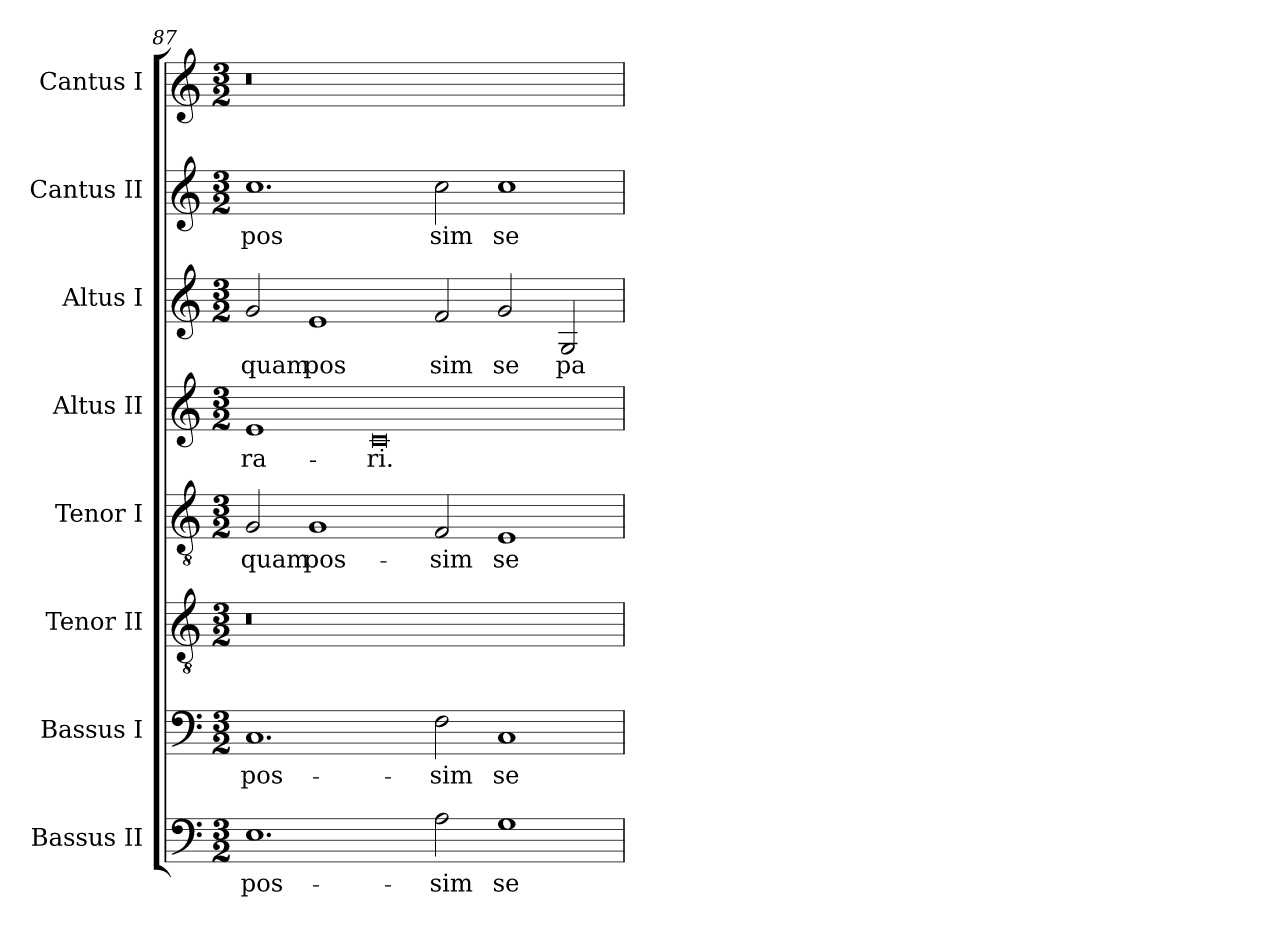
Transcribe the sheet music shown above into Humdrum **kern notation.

**kern	**text	**kern	**text	**kern	**kern	**text	**kern	**text	**kern	**text	**kern	**text	**kern
*part8	*part8	*part7	*part7	*part6	*part5	*part5	*part4	*part4	*part3	*part3	*part2	*part2	*part1
*staff8	*staff8	*staff7	*staff7	*staff6	*staff5	*staff5	*staff4	*staff4	*staff3	*staff3	*staff2	*staff2	*staff1
*I"Bassus II	*	*I"Bassus I	*	*I"Tenor II	*I"Tenor I	*	*I"Altus II	*	*I"Altus I	*	*I"Cantus II	*	*I"Cantus I
*I'B II	*	*I'B I	*	*I'T II	*I'T I	*	*I'A II	*	*I'A I	*	*I'C II	*	*I'C I
!!LO:LB:g=z
*clefF4	*	*clefF4	*	*clefGv2	*clefGv2	*	*clefG2	*	*clefG2	*	*clefG2	*	*clefG2
*	*	*k[]	*	*	*	*	*k[]	*	*k[]	*	*	*	*
*	*	*C:	*	*	*	*	*C:	*	*C:	*	*	*	*
*M3/2	*	*M3/2	*	*M3/2	*M3/2	*	*M3/2	*	*M3/2	*	*M3/2	*	*M3/2
=87	=87	=87	=87	=87	=87	=87	=87	=87	=87	=87	=87	=87	=87
!	!LO:LY:b:cj	!	!LO:LY:b:cj	!	!	!LO:LY:b:cj	!	!LO:LY:b:cj	!	!LO:LY:b:cj	!	!LO:LY:b:cj	!
1.E	pos-	1.C	pos-	0.r	2G/	-quam	1e	ra-	2g/	quam	1.cc	pos	0.r
!	!	!	!	!	!	!LO:LY:b:cj	!	!	!	!LO:LY:b:cj	!	!	!
.	.	.	.	.	1G	pos-	.	.	1e	pos	.	.	.
!	!	!	!	!	!	!	!	!LO:LY:b:cj	!	!	!	!	!
.	.	.	.	.	.	.	0c	-ri.	.	.	.	.	.
!	!LO:LY:b:cj	!	!LO:LY:b:cj	!	!	!LO:LY:b:cj	!	!	!	!LO:LY:b:cj	!	!LO:LY:b:cj	!
2A\	-sim	2F\	-sim	.	2F/	-sim	.	.	2f/	sim	2cc\	sim	.
!	!LO:LY:b:cj	!	!LO:LY:b:cj	!	!	!LO:LY:b:cj	!	!	!	!LO:LY:b:cj	!	!LO:LY:b:cj	!
1G	se-	1C	se-	.	1E	se-	.	.	2g/	se	1cc	se	.
!	!	!	!	!	!	!	!	!	!	!LO:LY:b:cj	!	!	!
.	.	.	.	.	.	.	.	.	2G/	pa	.	.	.
=	=	=	=	=	=	=	=	=	=	=	=	=	=
*-	*-	*-	*-	*-	*-	*-	*-	*-	*-	*-	*-	*-	*-
